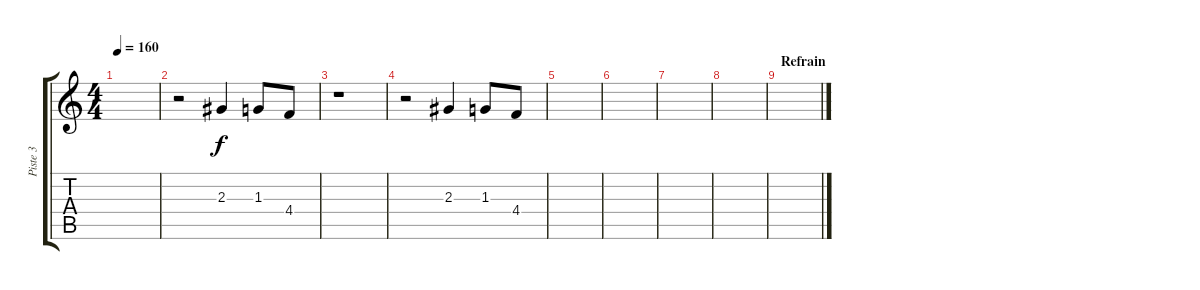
\track ("Piste 3" "Piste 3") {instrument distortionguitar}
\staff {score tabs}
\tuning (Eb4 Bb3 Gb3 Db3 Ab2 Eb2) {hide}
\ts (4 4)
\tempo 160
\clef g2
\ks c
|
r.2 2.3.4 1.3.8 4.4.8 |
r.1 |
r.2 2.3.4 1.3.8 4.4.8 |
|
|
|
|
\section ("" "Refrain")
